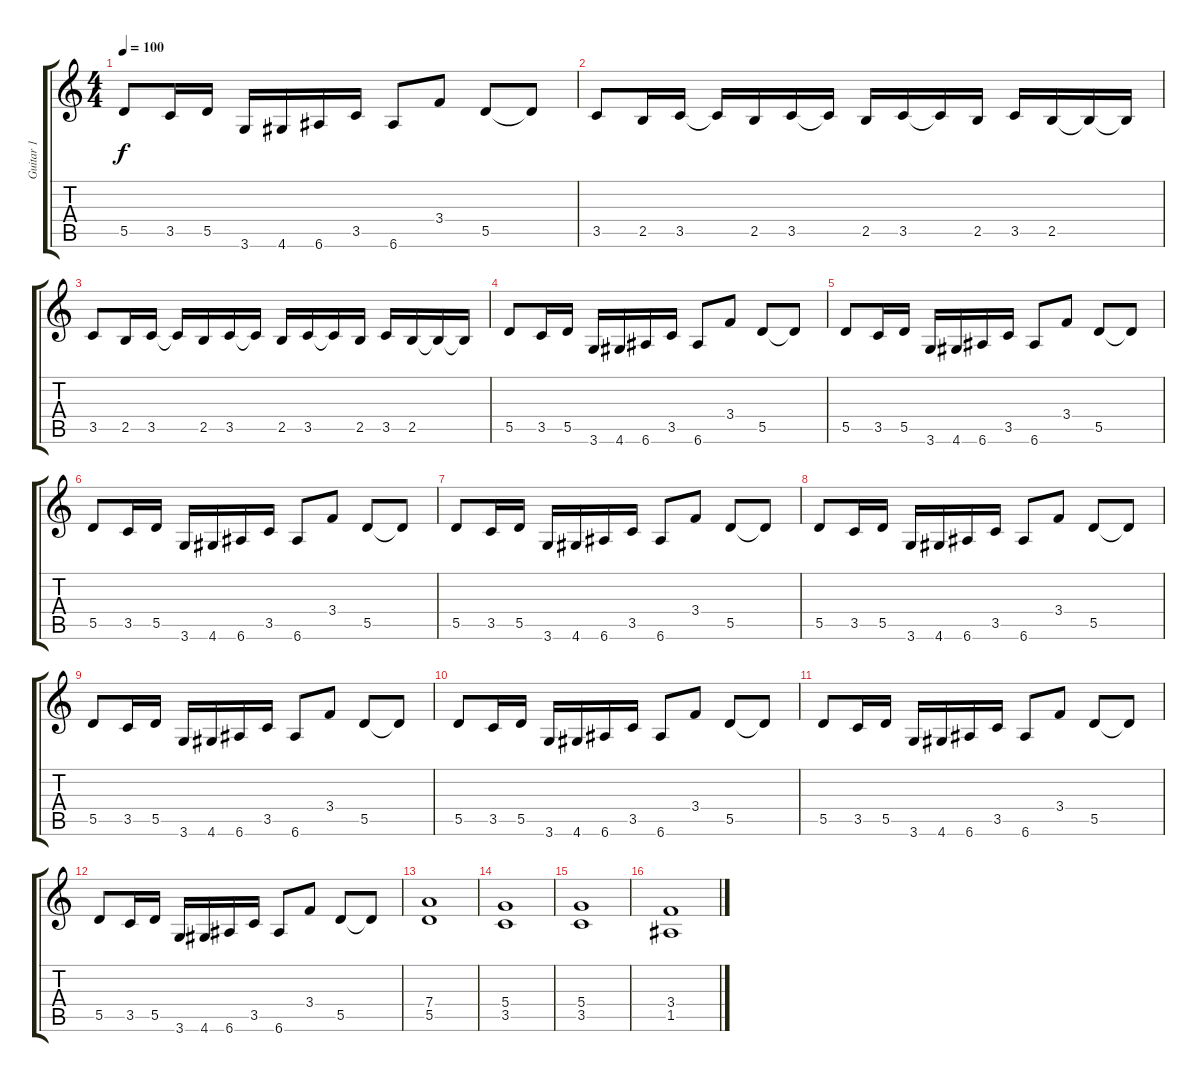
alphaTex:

\track ("Guitar 1" "Guitar 1") {instrument distortionguitar}
\staff {score tabs}
\tuning (E4 B3 G3 D3 A2 E2) {hide}
\ts (4 4)
\tempo 100
\clef g2
\ks c
5.5.8{dy f} 3.5.16 5.5.16 3.6.16 4.6.16 6.6.16 3.5.16 6.6.8 3.4.8 5.5.8 5.5{t}.8 |
3.5.8 2.5.16 3.5.16 3.5{t}.16 2.5.16 3.5.16 3.5{t}.16 2.5.16 3.5.16 3.5{t}.16 2.5.16 3.5.16 2.5.16 2.5{t}.16 2.5{t}.16 |
3.5.8 2.5.16 3.5.16 3.5{t}.16 2.5.16 3.5.16 3.5{t}.16 2.5.16 3.5.16 3.5{t}.16 2.5.16 3.5.16 2.5.16 2.5{t}.16 2.5{t}.16 |
5.5.8 3.5.16 5.5.16 3.6.16 4.6.16 6.6.16 3.5.16 6.6.8 3.4.8 5.5.8 5.5{t}.8 |
5.5.8 3.5.16 5.5.16 3.6.16 4.6.16 6.6.16 3.5.16 6.6.8 3.4.8 5.5.8 5.5{t}.8 |
5.5.8{volume 10} 3.5.16 5.5.16 3.6.16 4.6.16 6.6.16 3.5.16 6.6.8 3.4.8 5.5.8 5.5{t}.8 |
5.5.8 3.5.16 5.5.16 3.6.16 4.6.16 6.6.16 3.5.16 6.6.8 3.4.8 5.5.8 5.5{t}.8 |
5.5.8 3.5.16 5.5.16 3.6.16 4.6.16 6.6.16 3.5.16 6.6.8 3.4.8 5.5.8 5.5{t}.8 |
5.5.8 3.5.16 5.5.16 3.6.16 4.6.16 6.6.16 3.5.16 6.6.8 3.4.8 5.5.8 5.5{t}.8 |
5.5.8 3.5.16 5.5.16 3.6.16 4.6.16 6.6.16 3.5.16 6.6.8 3.4.8 5.5.8 5.5{t}.8 |
5.5.8 3.5.16 5.5.16 3.6.16 4.6.16 6.6.16 3.5.16 6.6.8 3.4.8 5.5.8 5.5{t}.8 |
5.5.8 3.5.16 5.5.16 3.6.16 4.6.16 6.6.16 3.5.16 6.6.8 3.4.8 5.5.8 5.5{t}.8 |
(7.4 5.5).1{volume 16} |
(5.4 3.5).1 |
(5.4 3.5).1 |
(3.4 1.5).1
